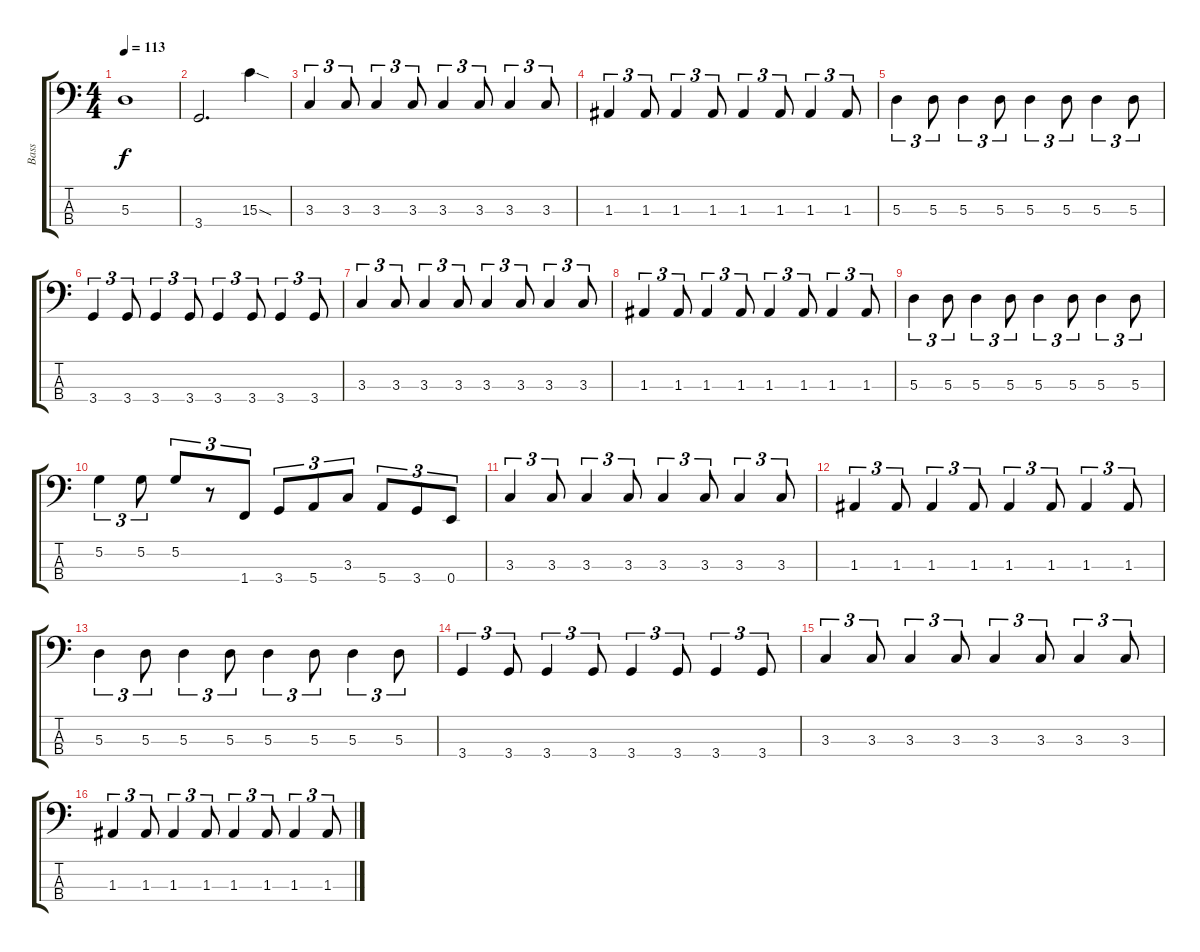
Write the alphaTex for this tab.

\track ("Bass" "Bass") {instrument electricbasspick}
\staff {score tabs}
\tuning (G2 D2 A1 E1) {hide}
\ts (4 4)
\tempo 113
\clef f4
\ks c
5.3.1{dy f} |
3.4.2{d} 15.3{sod}.4 |
3.3.4{tu (3 2)} 3.3.8{tu (3 2)} 3.3.4{tu (3 2)} 3.3.8{tu (3 2)} 3.3.4{tu (3 2)} 3.3.8{tu (3 2)} 3.3.4{tu (3 2)} 3.3.8{tu (3 2)} |
1.3.4{tu (3 2)} 1.3.8{tu (3 2)} 1.3.4{tu (3 2)} 1.3.8{tu (3 2)} 1.3.4{tu (3 2)} 1.3.8{tu (3 2)} 1.3.4{tu (3 2)} 1.3.8{tu (3 2)} |
5.3.4{tu (3 2)} 5.3.8{tu (3 2)} 5.3.4{tu (3 2)} 5.3.8{tu (3 2)} 5.3.4{tu (3 2)} 5.3.8{tu (3 2)} 5.3.4{tu (3 2)} 5.3.8{tu (3 2)} |
3.4.4{tu (3 2)} 3.4.8{tu (3 2)} 3.4.4{tu (3 2)} 3.4.8{tu (3 2)} 3.4.4{tu (3 2)} 3.4.8{tu (3 2)} 3.4.4{tu (3 2)} 3.4.8{tu (3 2)} |
3.3.4{tu (3 2)} 3.3.8{tu (3 2)} 3.3.4{tu (3 2)} 3.3.8{tu (3 2)} 3.3.4{tu (3 2)} 3.3.8{tu (3 2)} 3.3.4{tu (3 2)} 3.3.8{tu (3 2)} |
1.3.4{tu (3 2)} 1.3.8{tu (3 2)} 1.3.4{tu (3 2)} 1.3.8{tu (3 2)} 1.3.4{tu (3 2)} 1.3.8{tu (3 2)} 1.3.4{tu (3 2)} 1.3.8{tu (3 2)} |
5.3.4{tu (3 2)} 5.3.8{tu (3 2)} 5.3.4{tu (3 2)} 5.3.8{tu (3 2)} 5.3.4{tu (3 2)} 5.3.8{tu (3 2)} 5.3.4{tu (3 2)} 5.3.8{tu (3 2)} |
5.2.4{tu (3 2)} 5.2.8{tu (3 2)} 5.2.8{tu (3 2)} r.8{tu (3 2)} 1.4.8{tu (3 2)} 3.4.8{tu (3 2)} 5.4.8{tu (3 2)} 3.3.8{tu (3 2)} 5.4.8{tu (3 2)} 3.4.8{tu (3 2)} 0.4.8{tu (3 2)} |
3.3.4{tu (3 2)} 3.3.8{tu (3 2)} 3.3.4{tu (3 2)} 3.3.8{tu (3 2)} 3.3.4{tu (3 2)} 3.3.8{tu (3 2)} 3.3.4{tu (3 2)} 3.3.8{tu (3 2)} |
1.3.4{tu (3 2)} 1.3.8{tu (3 2)} 1.3.4{tu (3 2)} 1.3.8{tu (3 2)} 1.3.4{tu (3 2)} 1.3.8{tu (3 2)} 1.3.4{tu (3 2)} 1.3.8{tu (3 2)} |
5.3.4{tu (3 2)} 5.3.8{tu (3 2)} 5.3.4{tu (3 2)} 5.3.8{tu (3 2)} 5.3.4{tu (3 2)} 5.3.8{tu (3 2)} 5.3.4{tu (3 2)} 5.3.8{tu (3 2)} |
3.4.4{tu (3 2)} 3.4.8{tu (3 2)} 3.4.4{tu (3 2)} 3.4.8{tu (3 2)} 3.4.4{tu (3 2)} 3.4.8{tu (3 2)} 3.4.4{tu (3 2)} 3.4.8{tu (3 2)} |
3.3.4{tu (3 2)} 3.3.8{tu (3 2)} 3.3.4{tu (3 2)} 3.3.8{tu (3 2)} 3.3.4{tu (3 2)} 3.3.8{tu (3 2)} 3.3.4{tu (3 2)} 3.3.8{tu (3 2)} |
1.3.4{tu (3 2)} 1.3.8{tu (3 2)} 1.3.4{tu (3 2)} 1.3.8{tu (3 2)} 1.3.4{tu (3 2)} 1.3.8{tu (3 2)} 1.3.4{tu (3 2)} 1.3.8{tu (3 2)}
